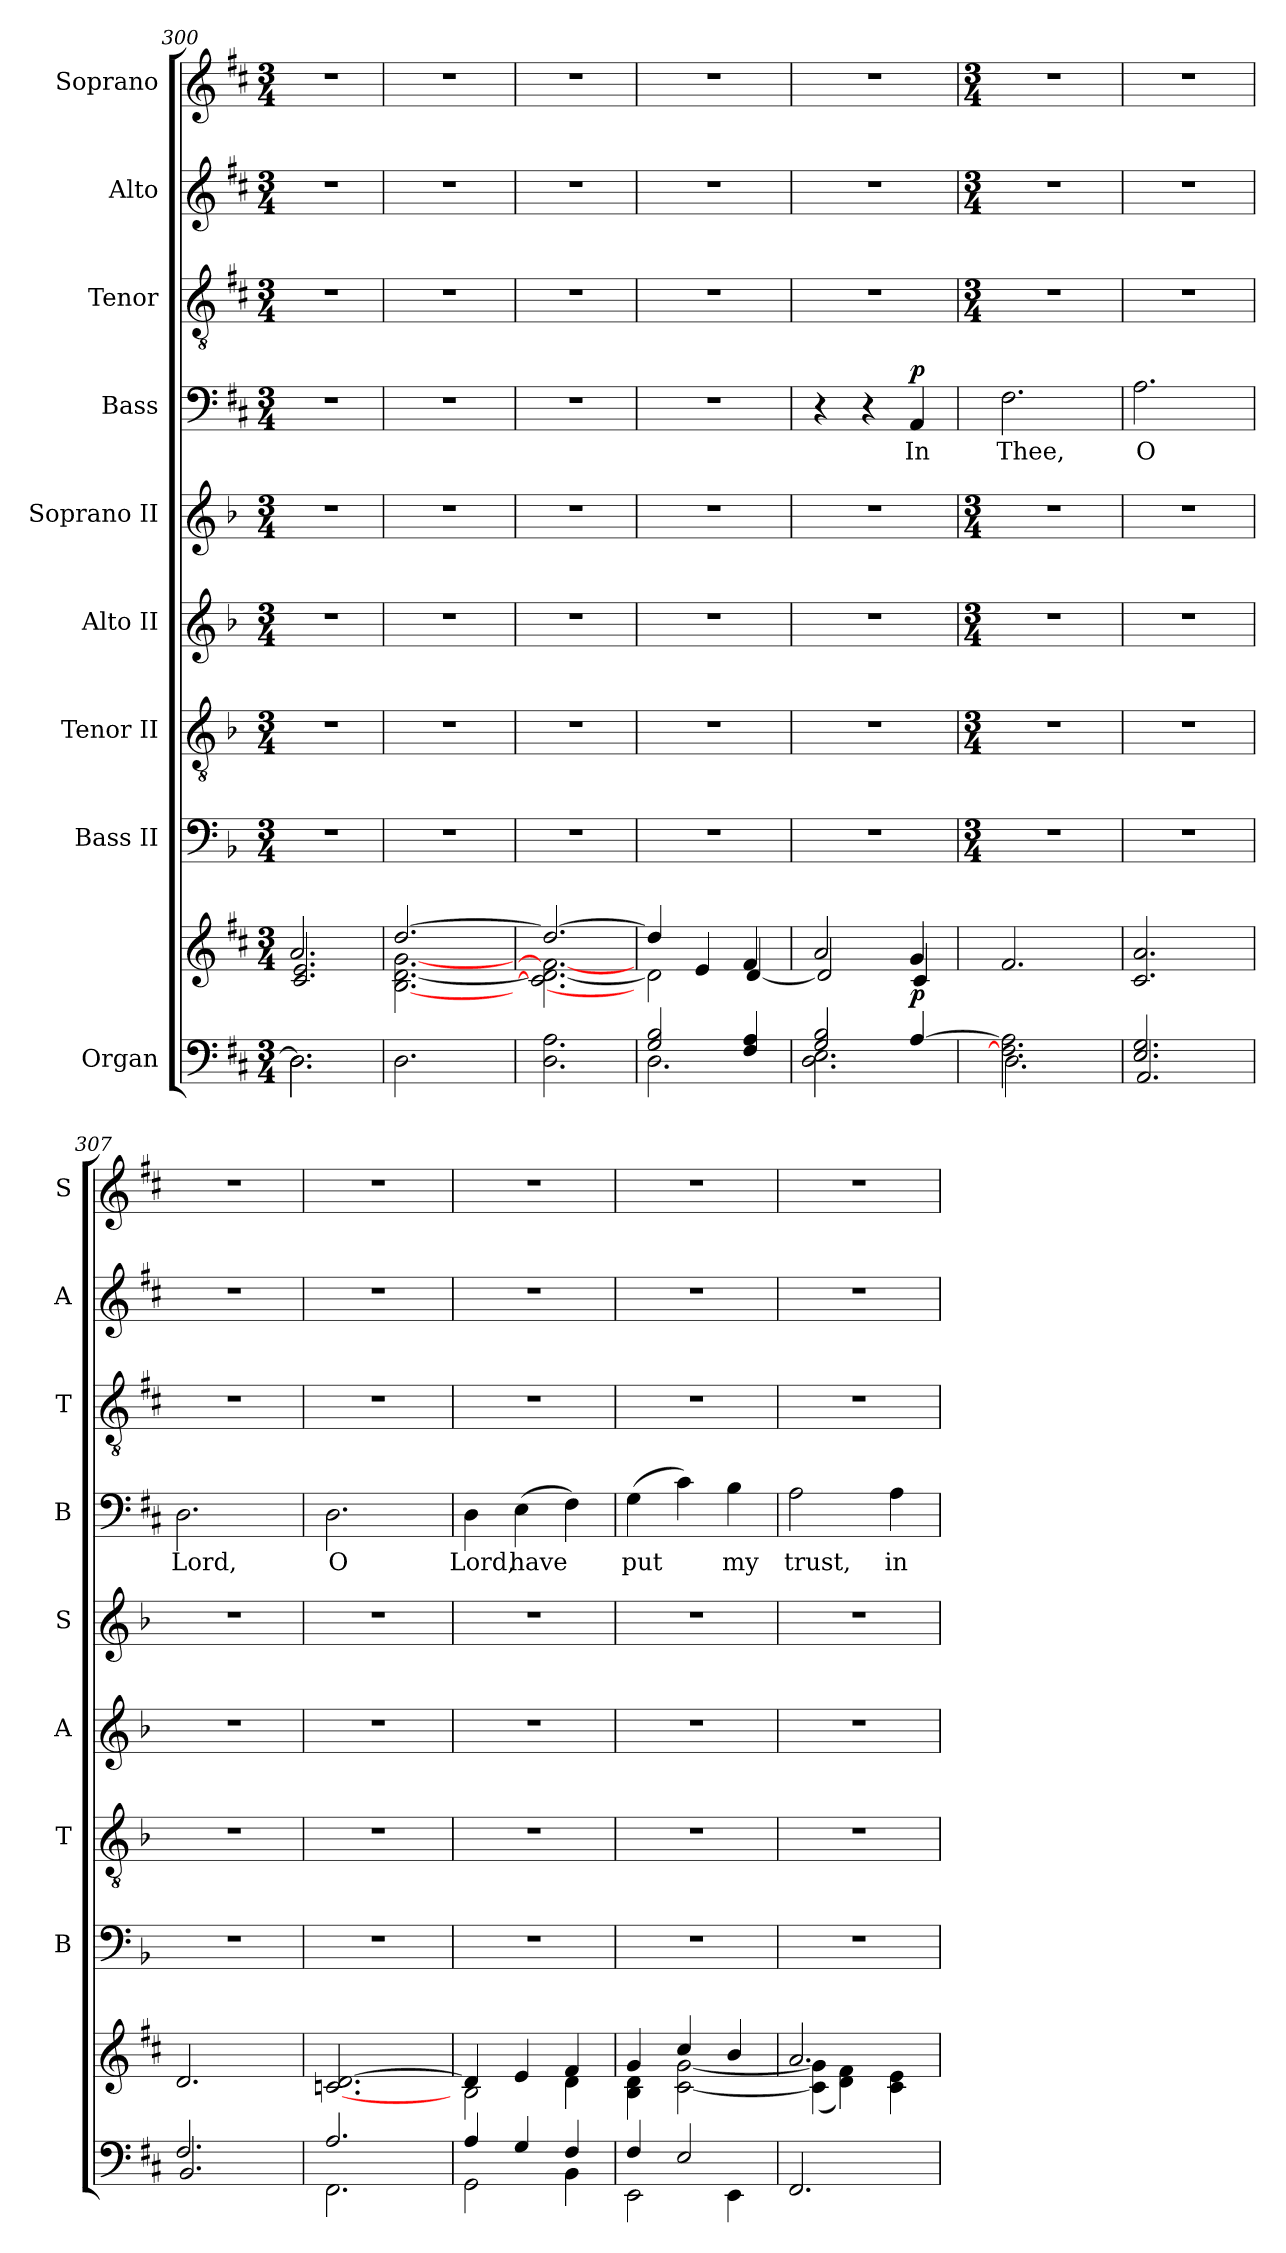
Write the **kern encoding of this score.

**kern	**kern	**dynam	**kern	**kern	**kern	**kern	**kern	**text	**dynam	**kern	**kern	**kern
*part9	*part9	*part9	*part8	*part7	*part6	*part5	*part4	*part4	*part4	*part3	*part2	*part1
*staff10	*staff9	*staff9/10	*staff8	*staff7	*staff6	*staff5	*staff4	*staff4	*staff4	*staff3	*staff2	*staff1
*I"Organ	*	*	*I"Bass II	*I"Tenor II	*I"Alto II	*I"Soprano II	*I"Bass	*	*	*I"Tenor	*I"Alto	*I"Soprano
*	*	*	*I'B	*I'T	*I'A	*I'S	*I'B	*	*	*I'T	*I'A	*I'S
*clefF4	*clefG2	*	*clefF4	*clefGv2	*clefG2	*clefG2	*clefF4	*	*	*clefGv2	*clefG2	*clefG2
*k[f#c#]	*k[f#c#]	*	*k[b-]	*k[b-]	*k[b-]	*k[b-]	*k[f#c#]	*	*	*k[f#c#]	*k[f#c#]	*k[f#c#]
*D:	*D:	*	*F:	*F:	*F:	*F:	*D:	*	*	*D:	*D:	*D:
*M3/4	*M3/4	*	*M3/4	*M3/4	*M3/4	*M3/4	*M3/4	*	*	*M3/4	*M3/4	*M3/4
=300	=300	=300	=300	=300	=300	=300	=300	=300	=300	=300	=300	=300
*^	*^	*	*	*	*	*	*	*	*	*	*	*
!	!	!	!	!	!	!	!	!	!LO:N:vis=1	!	!	!	!	!
2.D\	2.D\]	2.a/	2.c#/ 2.e/	.	2.r	2.r	2.r	2.r	2.r	.	.	2.r	2.r	2.r
=301	=301	=301	=301	=301	=301	=301	=301	=301	=301	=301	=301	=301	=301	=301
!	!	!	!	!	!	!	!	!	!LO:N:vis=1	!	!	!	!	!
2.D\	2ryy	[2.dd/	[2.B\ [2.d\ [2.g\	.	2.r	2.r	2.r	2.r	2.r	.	.	2.r	2.r	2.r
.	4ryy	.	.	.	.	.	.	.	.	.	.	.	.	.
=302	=302	=302	=302	=302	=302	=302	=302	=302	=302	=302	=302	=302	=302	=302
!	!LO:N:vis=1	!	!	!	!	!	!	!	!LO:N:vis=1	!	!	!	!	!
2.D\ 2.A\	2.ryy	2.dd/_	2.c#\_ 2.d\_ 2.f#\_	.	2.r	2.r	2.r	2.r	2.r	.	.	2.r	2.r	2.r
=303	=303	=303	=303	=303	=303	=303	=303	=303	=303	=303	=303	=303	=303	=303
!	!	!	!	!	!	!	!	!	!LO:N:vis=1	!	!	!	!	!
2G/ 2B/	2.D\	4dd/]	2d\]	.	2.r	2.r	2.r	2.r	2.r	.	.	2.r	2.r	2.r
.	.	4e/	.	.	.	.	.	.	.	.	.	.	.	.
4F#/ 4A/	.	4f#/	[4d/	.	.	.	.	.	.	.	.	.	.	.
=304	=304	=304	=304	=304	=304	=304	=304	=304	=304	=304	=304	=304	=304	=304
2G/ 2B/	2.D\ 2.E\	2a/	2d/]	.	2.r	2.r	2.r	2.r	4r	.	.	2.r	2.r	2.r
.	.	.	.	.	.	.	.	.	4r	.	.	.	.	.
!	!	!	!	!LO:DY:b	!	!	!	!	!	!LO:LY:b	!LO:DY:b	!	!	!
[4A/	.	4g/	4c#/	p	.	.	.	.	4AA	In	p	.	.	.
!!LO:LB:g=z
=305	=305	=305	=305	=305	=305	=305	=305	=305	=305	=305	=305	=305	=305	=305
*	*	*	*	*	*M3/4	*M3/4	*M3/4	*M3/4	*	*	*	*M3/4	*M3/4	*M3/4
!	!	!	!	!	!	!	!	!	!	!LO:LY:b	!	!	!	!
2.F#\] 2.A\]	2.D\	2.f#/	2ryy	.	2.r	2.r	2.r	2.r	2.F#	Thee,	.	2.r	2.r	2.r
.	.	.	4ryy	.	.	.	.	.	.	.	.	.	.	.
=306	=306	=306	=306	=306	=306	=306	=306	=306	=306	=306	=306	=306	=306	=306
!	!	!	!	!	!	!	!	!	!	!LO:LY:b	!	!	!	!
2.E/ 2.G/	2.AA/	2.c#/ 2.a/	2ryy	.	2.r	2.r	2.r	2.r	2.A	O	.	2.r	2.r	2.r
.	.	.	4ryy	.	.	.	.	.	.	.	.	.	.	.
=307	=307	=307	=307	=307	=307	=307	=307	=307	=307	=307	=307	=307	=307	=307
!	!	!	!	!	!	!	!	!	!	!LO:LY:b	!	!	!	!
2.F#/	2.BB/	2.d/	2ryy	.	2.r	2.r	2.r	2.r	2.D	Lord,	.	2.r	2.r	2.r
.	.	.	4ryy	.	.	.	.	.	.	.	.	.	.	.
=308	=308	=308	=308	=308	=308	=308	=308	=308	=308	=308	=308	=308	=308	=308
!	!	!	!	!	!	!	!	!	!	!LO:LY:b	!	!	!	!
2.A/	2.FF#\	[2.cn/ [2.d/	2ryy	.	2.r	2.r	2.r	2.r	2.D	O	.	2.r	2.r	2.r
.	.	.	4ryy	.	.	.	.	.	.	.	.	.	.	.
=309	=309	=309	=309	=309	=309	=309	=309	=309	=309	=309	=309	=309	=309	=309
!	!	!	!	!	!	!	!	!	!	!LO:LY:b	!	!	!	!
4A/	2GG\	4d/]	2B\	.	2.r	2.r	2.r	2.r	4D	Lord,	.	2.r	2.r	2.r
!	!	!	!	!	!	!	!	!	!	!LO:LY:b	!	!	!	!
4G/	.	4e/	.	.	.	.	.	.	(>4E	have	.	.	.	.
4F#/	4BB\	4f#/	4d\	.	.	.	.	.	4F#)	.	.	.	.	.
=310	=310	=310	=310	=310	=310	=310	=310	=310	=310	=310	=310	=310	=310	=310
!	!	!	!	!	!	!	!	!	!	!LO:LY:b	!	!	!	!
4F#/	2EE\	4g/	4B\ 4d\	.	2.r	2.r	2.r	2.r	(>4G	put	.	2.r	2.r	2.r
2E/	.	4cc#/	[2c#\ [2g\	.	.	.	.	.	4c#)	.	.	.	.	.
!	!	!	!	!	!	!	!	!	!	!LO:LY:b	!	!	!	!
.	4EE\	4b/	.	.	.	.	.	.	4B	my	.	.	.	.
=311	=311	=311	=311	=311	=311	=311	=311	=311	=311	=311	=311	=311	=311	=311
!	!LO:N:vis=1	!	!	!	!	!	!	!	!	!LO:LY:b	!	!	!	!
2.FF#/	2.ryy	2.a/	(<4c#\] 4g\]	.	2.r	2.r	2.r	2.r	2A	trust,	.	2.r	2.r	2.r
.	.	.	4d\ 4f#\)	.	.	.	.	.	.	.	.	.	.	.
!	!	!	!	!	!	!	!	!	!	!LO:LY:b	!	!	!	!
.	.	.	4c#\ 4e\	.	.	.	.	.	4A	in	.	.	.	.
*v	*v	*	*	*	*	*	*	*	*	*	*	*	*	*
*	*v	*v	*	*	*	*	*	*	*	*	*	*	*
=	=	=	=	=	=	=	=	=	=	=	=	=
*-	*-	*-	*-	*-	*-	*-	*-	*-	*-	*-	*-	*-
